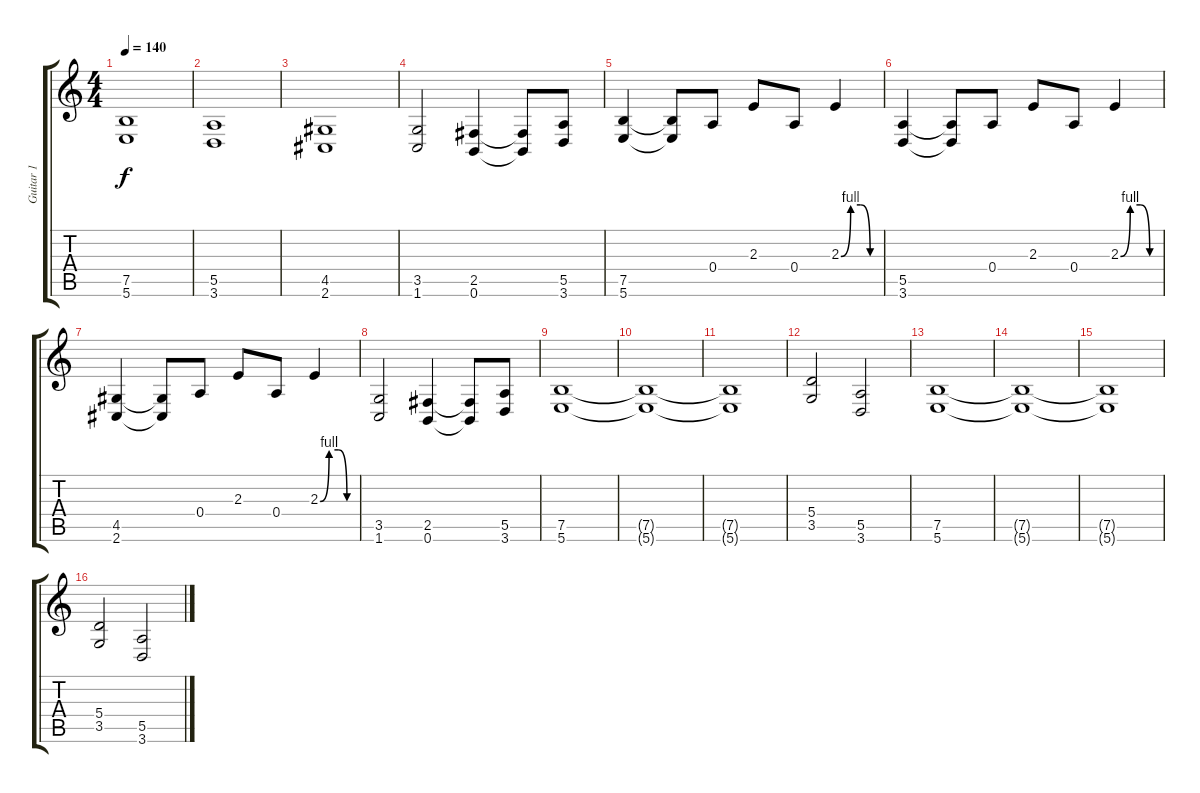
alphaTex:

\track ("Guitar 1" "Guitar 1") {instrument distortionguitar}
\staff {score tabs}
\tuning (B3 Gb3 D3 A2 E2 B1) {hide}
\ts (4 4)
\tempo 140
\clef g2
\ks c
(7.5 5.6).1{dy f} |
(5.5 3.6).1 |
(4.5 2.6).1 |
(3.5 1.6).2 (2.5 0.6).4 (2.5{t} 0.6{t}).8 (5.5 3.6).8 |
(7.5 5.6).4 (7.5{t} 5.6{t}).8 0.4.8 2.3.8 0.4.8 2.3{be (custom 0 0 15 4 30 4 45 0 60 0)}.4 |
(5.5 3.6).4 (5.5{t} 3.6{t}).8 0.4.8 2.3.8 0.4.8 2.3{be (custom 0 0 15 4 30 4 45 0 60 0)}.4 |
(4.5 2.6).4 (4.5{t} 2.6{t}).8 0.4.8 2.3.8 0.4.8 2.3{be (custom 0 0 15 4 30 4 45 0 60 0)}.4 |
(3.5 1.6).2 (2.5 0.6).4 (2.5{t} 0.6{t}).8 (5.5 3.6).8 |
(7.5 5.6).1 |
(7.5{t} 5.6{t}).1 |
(7.5{t} 5.6{t}).1 |
(5.4 3.5).2 (5.5 3.6).2 |
(7.5 5.6).1 |
(7.5{t} 5.6{t}).1 |
(7.5{t} 5.6{t}).1 |
(5.4 3.5).2 (5.5 3.6).2
